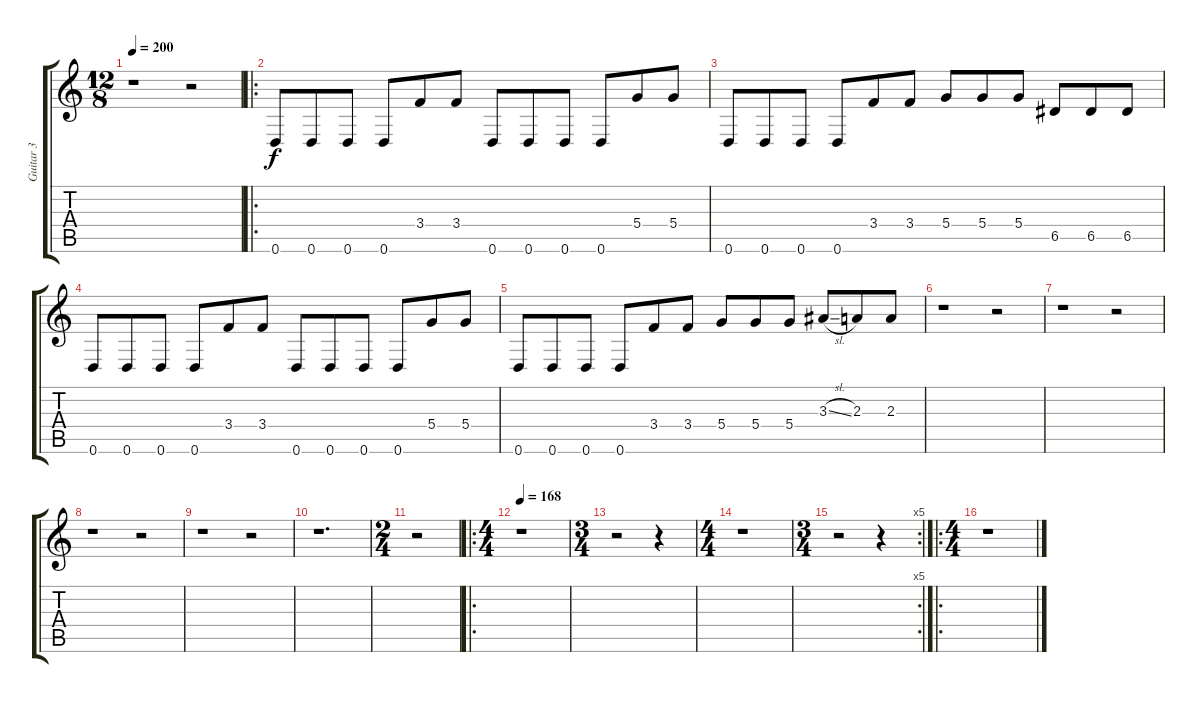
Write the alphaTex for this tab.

\track ("Guitar 3" "Guitar 3") {instrument distortionguitar}
\staff {score tabs}
\tuning (E4 B3 G3 D3 A2 D2) {hide}
\ts (12 8)
\tempo 200
\clef g2
\ks c
r.1{dy f} r.2 |
\ro
0.6.8 0.6.8 0.6.8 0.6.8 3.4.8 3.4.8 0.6.8 0.6.8 0.6.8 0.6.8 5.4.8 5.4.8 |
0.6.8 0.6.8 0.6.8 0.6.8 3.4.8 3.4.8 5.4.8 5.4.8 5.4.8 6.5.8 6.5.8 6.5.8 |
0.6.8 0.6.8 0.6.8 0.6.8 3.4.8 3.4.8 0.6.8 0.6.8 0.6.8 0.6.8 5.4.8 5.4.8 |
0.6.8 0.6.8 0.6.8 0.6.8 3.4.8 3.4.8 5.4.8 5.4.8 5.4.8 3.3{sl}.8 2.3.8 2.3.8 |
r.1 r.2 |
r.1 r.2 |
r.1 r.2 |
r.1 r.2 |
r.1{d} |
\ts (2 4)
r.2 |
\ro
\ts (4 4)
\tempo 168
r.1 |
\ts (3 4)
r.2 r.4 |
\ts (4 4)
r.1 |
\rc 5
\ts (3 4)
r.2 r.4 |
\ro
\ts (4 4)
r.1
